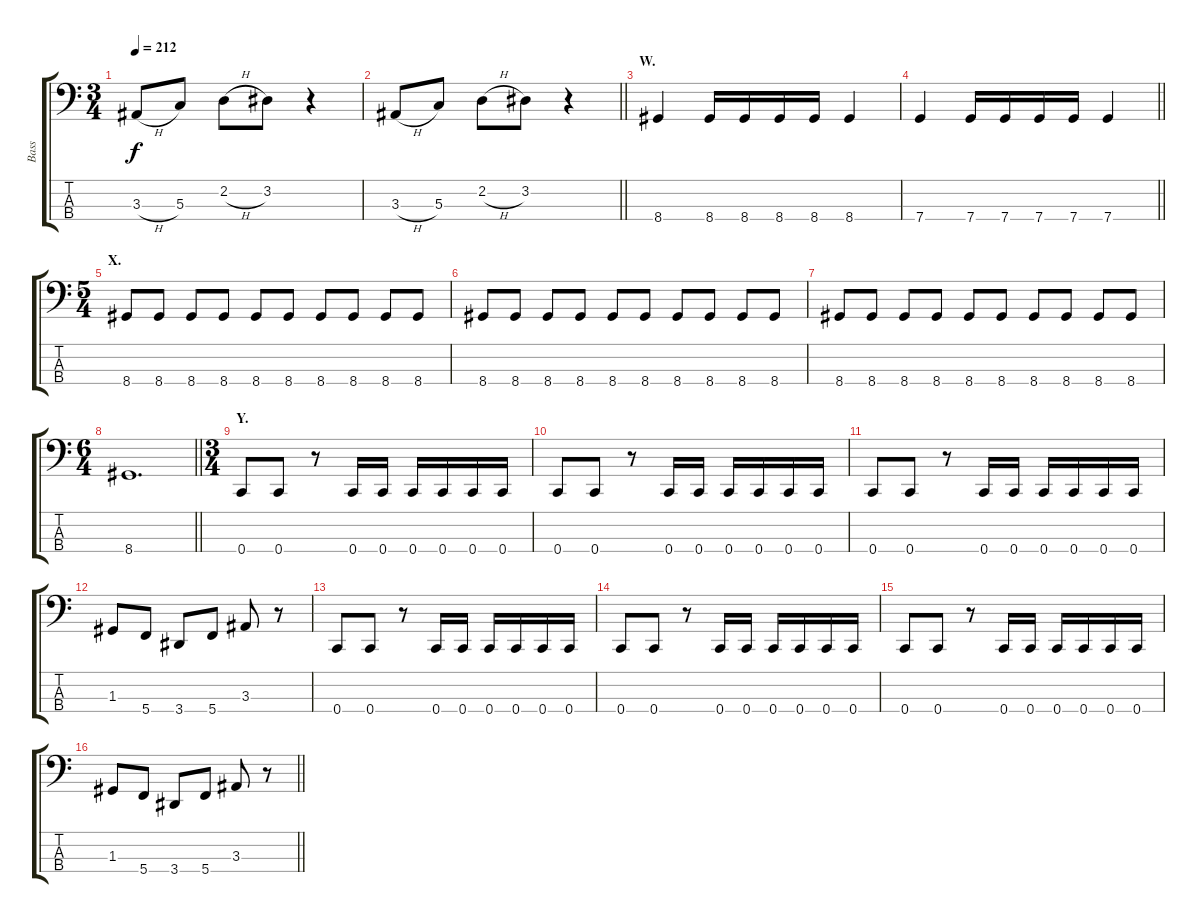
\track ("Bass" "Bass") {instrument electricbasspick}
\staff {score tabs}
\tuning (F2 C2 G1 C1) {hide}
\ts (3 4)
\tempo 212
\clef f4
\ks c
3.3{h}.8{dy f} 5.3.8 2.2{h}.8 3.2.8 r.4 |
\barLineRight lightlight
3.3{h}.8 5.3.8 2.2{h}.8 3.2.8 r.4 |
\section ("" "W.")
8.4.4 8.4.16 8.4.16 8.4.16 8.4.16 8.4.4 |
\barLineRight lightlight
7.4.4 7.4.16 7.4.16 7.4.16 7.4.16 7.4.4 |
\ts (5 4)
\section ("" "X.")
8.4.8 8.4.8 8.4.8 8.4.8 8.4.8 8.4.8 8.4.8 8.4.8 8.4.8 8.4.8 |
8.4.8 8.4.8 8.4.8 8.4.8 8.4.8 8.4.8 8.4.8 8.4.8 8.4.8 8.4.8 |
8.4.8 8.4.8 8.4.8 8.4.8 8.4.8 8.4.8 8.4.8 8.4.8 8.4.8 8.4.8 |
\ts (6 4)
\barLineRight lightlight
8.4.1{d} |
\ts (3 4)
\section ("" "Y.")
0.4.8 0.4.8 r.8 0.4.16 0.4.16 0.4.16 0.4.16 0.4.16 0.4.16 |
0.4.8 0.4.8 r.8 0.4.16 0.4.16 0.4.16 0.4.16 0.4.16 0.4.16 |
0.4.8 0.4.8 r.8 0.4.16 0.4.16 0.4.16 0.4.16 0.4.16 0.4.16 |
1.3.8 5.4.8 3.4.8 5.4.8 3.3.8 r.8 |
0.4.8 0.4.8 r.8 0.4.16 0.4.16 0.4.16 0.4.16 0.4.16 0.4.16 |
0.4.8 0.4.8 r.8 0.4.16 0.4.16 0.4.16 0.4.16 0.4.16 0.4.16 |
0.4.8 0.4.8 r.8 0.4.16 0.4.16 0.4.16 0.4.16 0.4.16 0.4.16 |
\barLineRight lightlight
1.3.8 5.4.8 3.4.8 5.4.8 3.3.8 r.8
